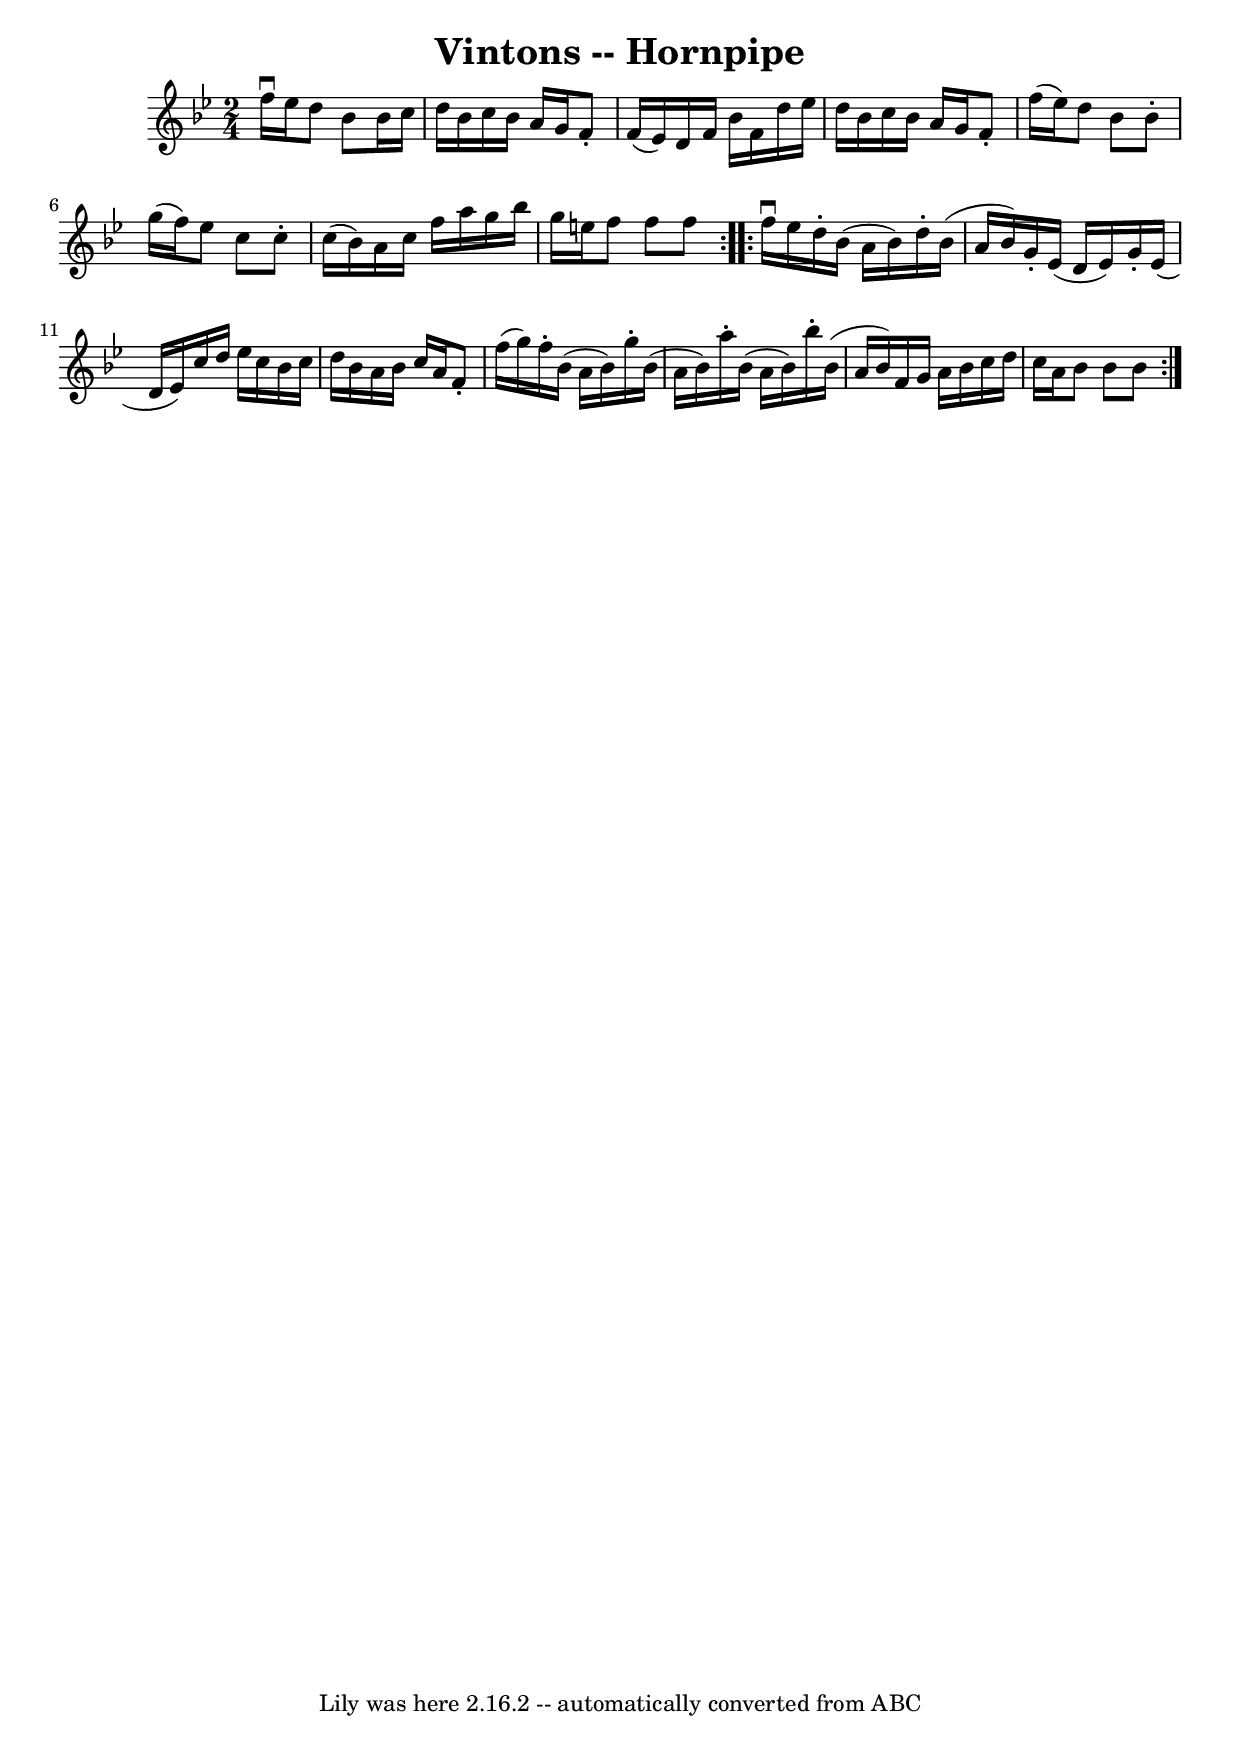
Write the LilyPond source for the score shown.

\version "2.16.2"
\include "Mammoth.ily"
\header {
  %% book = "Cole's 1000 Fiddle Tunes"
  crossRefNumber = "1"
  footnotes = ""
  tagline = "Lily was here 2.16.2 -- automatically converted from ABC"
  title = "Vintons -- Hornpipe"

}
voicedefault =  {



  \repeat volta 2 {

    \time 2/4 
    \key bes \major f''16^\downbow ees''16  |
    d''8 bes'8 
    bes'16 c''16 d''16 bes'16  |
    c''16 bes'16 a'16    
    g'16 f'8 -. f'16 (ees'16) |
    d'16 f'16 bes'16 f'16  
    d''16 ees''16 d''16 bes'16  |
    c''16 bes'16 a'16    
    g'16 f'8 -. f''16 (ees''16) |
    d''8 bes'8 bes'8 -.   
    g''16 (f''16) |
    ees''8 c''8 c''8 -. c''16 (bes'16) 
    |
    a'16 c''16 f''16 a''16 g''16 bes''16 g''16    
    e''16  |
    f''8 f''8 f''8  
  }     
  \repeat volta 2 {
    f''16^\downbow ees''16  |
    d''16 -. bes'16 (a'16 bes'16)   
    d''16 -. bes'16 (a'16 bes'16) |
    g'16 -. ees'16 (d'16   
    ees'16) g'16 -. ees'16 (d'16 ees'16) |
    c''16 d''16 
    ees''16 c''16 bes'16 c''16 d''16 bes'16  |
    a'16    
    bes'16 c''16 a'16 f'8 -. f''16 (g''16) |
    f''16 -.   
    bes'16 (a'16 bes'16) g''16 -. bes'16 (a'16 bes'16) 
    |
    a''16 -. bes'16 (a'16 bes'16) bes''16 -. bes'16 (
    a'16 bes'16) |
    f'16 g'16 a'16 bes'16 c''16 d''16  
    c''16 a'16  |
    bes'8 bes'8 bes'8  
  }   

}

\score{
  <<

    \context Staff="default"
    {
      \voicedefault 
      
    }

  >>
  \layout {
    
  }
  \midi {
  }

}
